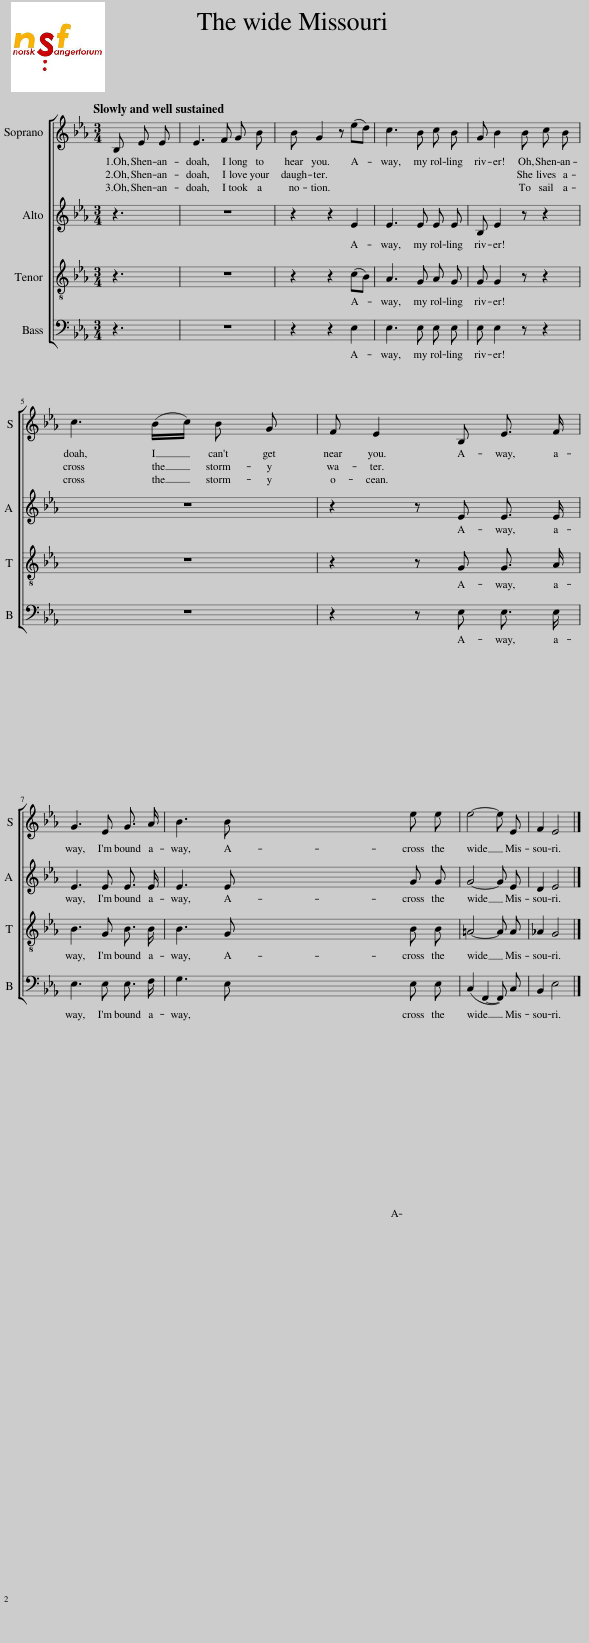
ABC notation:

X:1
%%score [ 1 2 3 4 ]
L:1/8
Q:1/4=48
M:3/4
I:linebreak $
K:Eb
V:1 treble
V:2 treble
V:3 treble-8
V:4 bass
V:1
 B, E E | E3 F G B | B G2 z (ed) | c3 B c B | G B2 B c B |$ %5
 c3 (B/c/) B G | F E2 B, E3/2 F/ |$ G3 E G3/2 A/ | B3 B e e | e4- e E | %10
 F2 E4 |] %11
V:2
 z3 | z6 | z2 z2 E2 | E3 E E E | B, E2 z z2 |$ %5
 z6 | z2 z E E3/2 E/ |$ E3 E E3/2 E/ | E3 E G G | G4- G E | %10
 D2 E4 |] %11
V:3
 z3 | z6 | z2 z2 (cB) | A3 G A G | G G2 z z2 |$ %5
 z6 | z2 z G G3/2 A/ |$ B3 G B3/2 B/ | B3 G B B | =A4- A A | %10
 _A2 G4 |] %11
V:4
 z3 | z6 | z2 z2 E,2 | E,3 E, E, E, | E, E,2 z z2 |$ %5
 z6 | z2 z E, E,3/2 E,/ |$ E,3 E, E,3/2 F,/ | G,3 E, E, E, | (C,2 F,,2- F,,) C, | %10
 B,,2 E,4 |] %11
